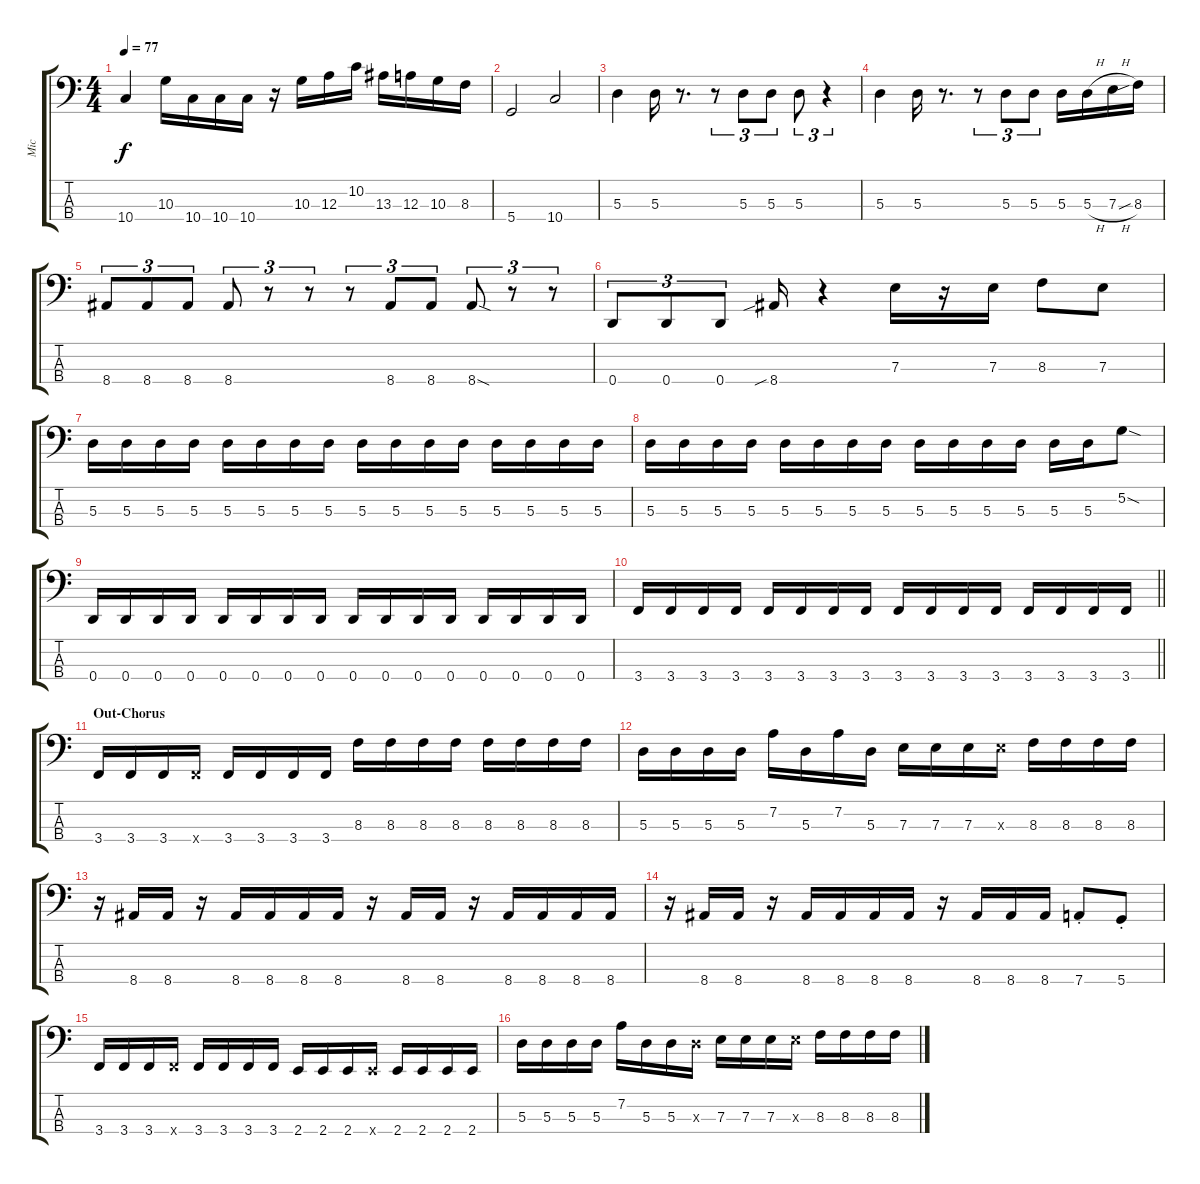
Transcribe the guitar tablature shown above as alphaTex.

\track ("Mic" "Mic") {instrument electricbassfinger}
\staff {score tabs}
\tuning (G2 D2 A1 D1) {hide}
\ts (4 4)
\tempo 77
\clef f4
\ks c
10.4.4{dy f} 10.3.16 10.4.16 10.4.16 10.4.16 r.16 10.3.16 12.3.16 10.2.16 13.3.16 12.3.16 10.3.16 8.3.16 |
5.4.2 10.4.2 |
5.3.4 5.3.16 r.8{d} r.8{tu (3 2)} 5.3.8{tu (3 2)} 5.3.8{tu (3 2)} 5.3.8{tu (3 2)} r.4{tu (3 2)} |
5.3.4 5.3.16 r.8{d} r.8{tu (3 2)} 5.3.8{tu (3 2)} 5.3.8{tu (3 2)} 5.3.16 5.3{h}.16 7.3{h}.16 8.3{sib}.16 |
8.4.8{tu (3 2)} 8.4.8{tu (3 2)} 8.4.8{tu (3 2)} 8.4.8{tu (3 2)} r.8{tu (3 2)} r.8{tu (3 2)} r.8{tu (3 2)} 8.4.8{tu (3 2)} 8.4.8{tu (3 2)} 8.4{sod}.8{tu (3 2)} r.8{tu (3 2)} r.8{tu (3 2)} |
0.4.8{tu (3 2)} 0.4.8{tu (3 2)} 0.4.8{tu (3 2)} 8.4{sib}.16 r.4 7.3.16 r.16 7.3.16 8.3.8 7.3.8 |
5.3.16 5.3.16 5.3.16 5.3.16 5.3.16 5.3.16 5.3.16 5.3.16 5.3.16 5.3.16 5.3.16 5.3.16 5.3.16 5.3.16 5.3.16 5.3.16 |
5.3.16 5.3.16 5.3.16 5.3.16 5.3.16 5.3.16 5.3.16 5.3.16 5.3.16 5.3.16 5.3.16 5.3.16 5.3.16 5.3.16 5.2{sod}.8 |
0.4.16 0.4.16 0.4.16 0.4.16 0.4.16 0.4.16 0.4.16 0.4.16 0.4.16 0.4.16 0.4.16 0.4.16 0.4.16 0.4.16 0.4.16 0.4.16 |
\barLineRight lightlight
3.4.16 3.4.16 3.4.16 3.4.16 3.4.16 3.4.16 3.4.16 3.4.16 3.4.16 3.4.16 3.4.16 3.4.16 3.4.16 3.4.16 3.4.16 3.4.16 |
\section ("" "Out-Chorus")
3.4.16 3.4.16 3.4.16 3.4{x}.16 3.4.16 3.4.16 3.4.16 3.4.16 8.3.16 8.3.16 8.3.16 8.3.16 8.3.16 8.3.16 8.3.16 8.3.16 |
5.3.16 5.3.16 5.3.16 5.3.16 7.2.16 5.3.16 7.2.16 5.3.16 7.3.16 7.3.16 7.3.16 7.3{x}.16 8.3.16 8.3.16 8.3.16 8.3.16 |
r.16 8.4.16 8.4.16 r.16 8.4.16 8.4.16 8.4.16 8.4.16 r.16 8.4.16 8.4.16 r.16 8.4.16 8.4.16 8.4.16 8.4.16 |
r.16 8.4.16 8.4.16 r.16 8.4.16 8.4.16 8.4.16 8.4.16 r.16 8.4.16 8.4.16 8.4.16 7.4{st}.8 5.4{st}.8 |
3.4.16 3.4.16 3.4.16 3.4{x}.16 3.4.16 3.4.16 3.4.16 3.4.16 2.4.16 2.4.16 2.4.16 2.4{x}.16 2.4.16 2.4.16 2.4.16 2.4.16 |
5.3.16 5.3.16 5.3.16 5.3.16 7.2.16 5.3.16 5.3.16 5.3{x}.16 7.3.16 7.3.16 7.3.16 7.3{x}.16 8.3.16 8.3.16 8.3.16 8.3.16
